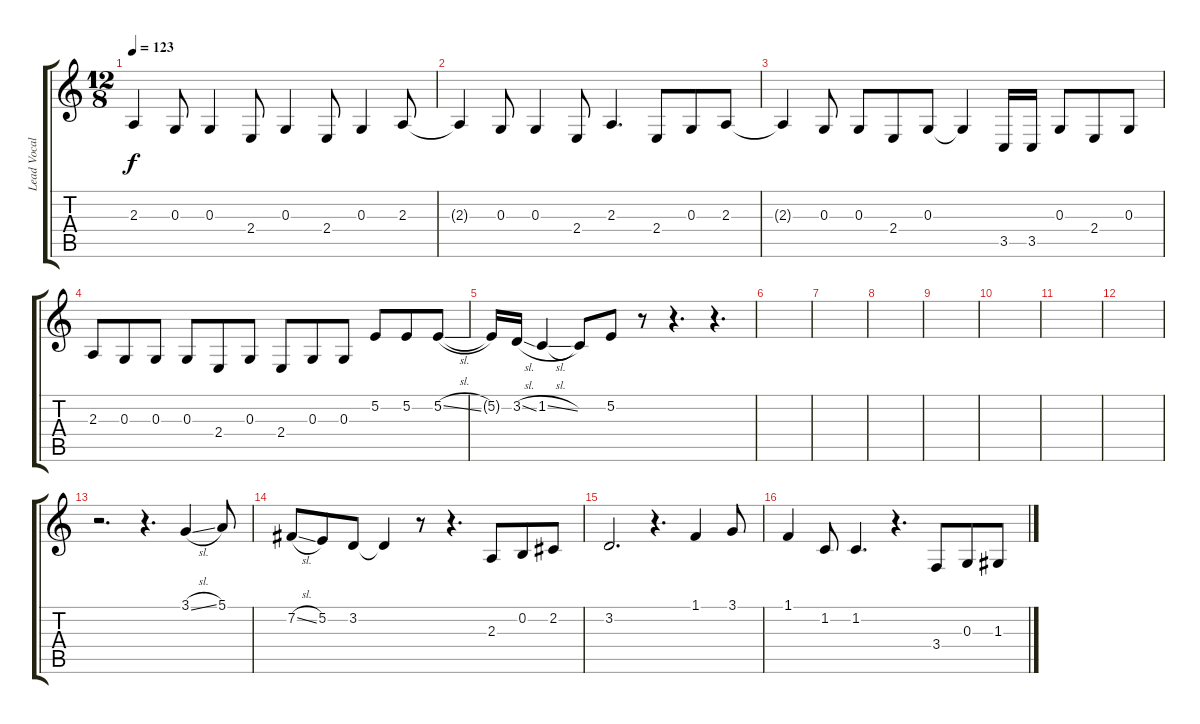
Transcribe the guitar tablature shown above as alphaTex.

\track ("Lead Vocal" "Lead Vocal") {instrument voiceoohs}
\staff {score tabs}
\tuning (E4 B3 G3 D3 A2 E2) {hide}
\ts (12 8)
\tempo 123
\clef g2
\ks c
2.3.4{dy f} 0.3.8 0.3.4 2.4.8 0.3.4 2.4.8 0.3.4 2.3.8 |
2.3{t}.4 0.3.8 0.3.4 2.4.8 2.3.4{d} 2.4.8 0.3.8 2.3.8 |
2.3{t}.4 0.3.8 0.3.8 2.4.8 0.3.8 0.3{t}.4 3.5.16 3.5.16 0.3.8 2.4.8 0.3.8 |
2.3.8 0.3.8 0.3.8 0.3.8 2.4.8 0.3.8 2.4.8 0.3.8 0.3.8 5.2.8 5.2.8 5.2{sl}.8 |
5.2{t}.16 3.2{sl}.16 1.2{sl}.4 1.2{t}.8 5.2.8 r.8 r.4{d} r.4{d} |
|
|
|
|
|
|
|
r.2{d} r.4{d} 3.1{sl}.4 5.1.8 |
7.2{sl}.8 5.2.8 3.2.8 3.2{t}.4 r.8 r.4{d} 2.3.8 0.2.8 2.2.8 |
3.2.2{d} r.4{d} 1.1.4 3.1.8 |
1.1.4 1.2.8 1.2.4{d} r.4{d} 3.4.8 0.3.8 1.3.8
